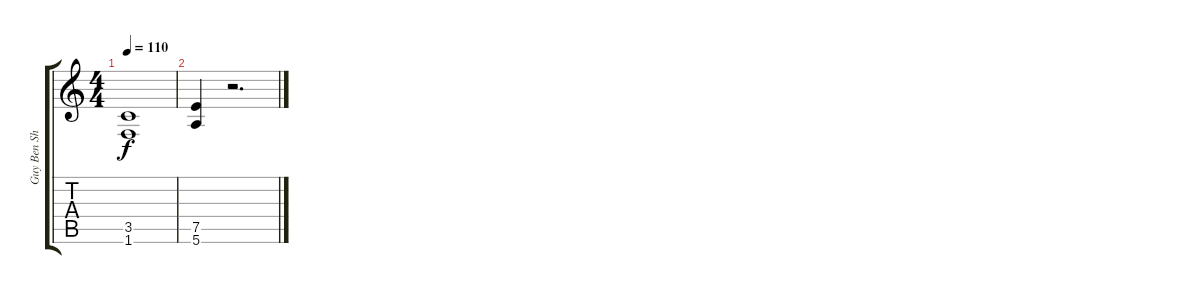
\track ("Guy Ben Shitrit" "Guy Ben Sh") {instrument distortionguitar}
\staff {score tabs}
\tuning (E4 B3 G3 D3 A2 E2) {hide}
\ts (4 4)
\tempo 110
\clef g2
\ks c
(3.5{t} 1.6{t}).1{dy f} |
(7.5 5.6).4 r.2{d}
